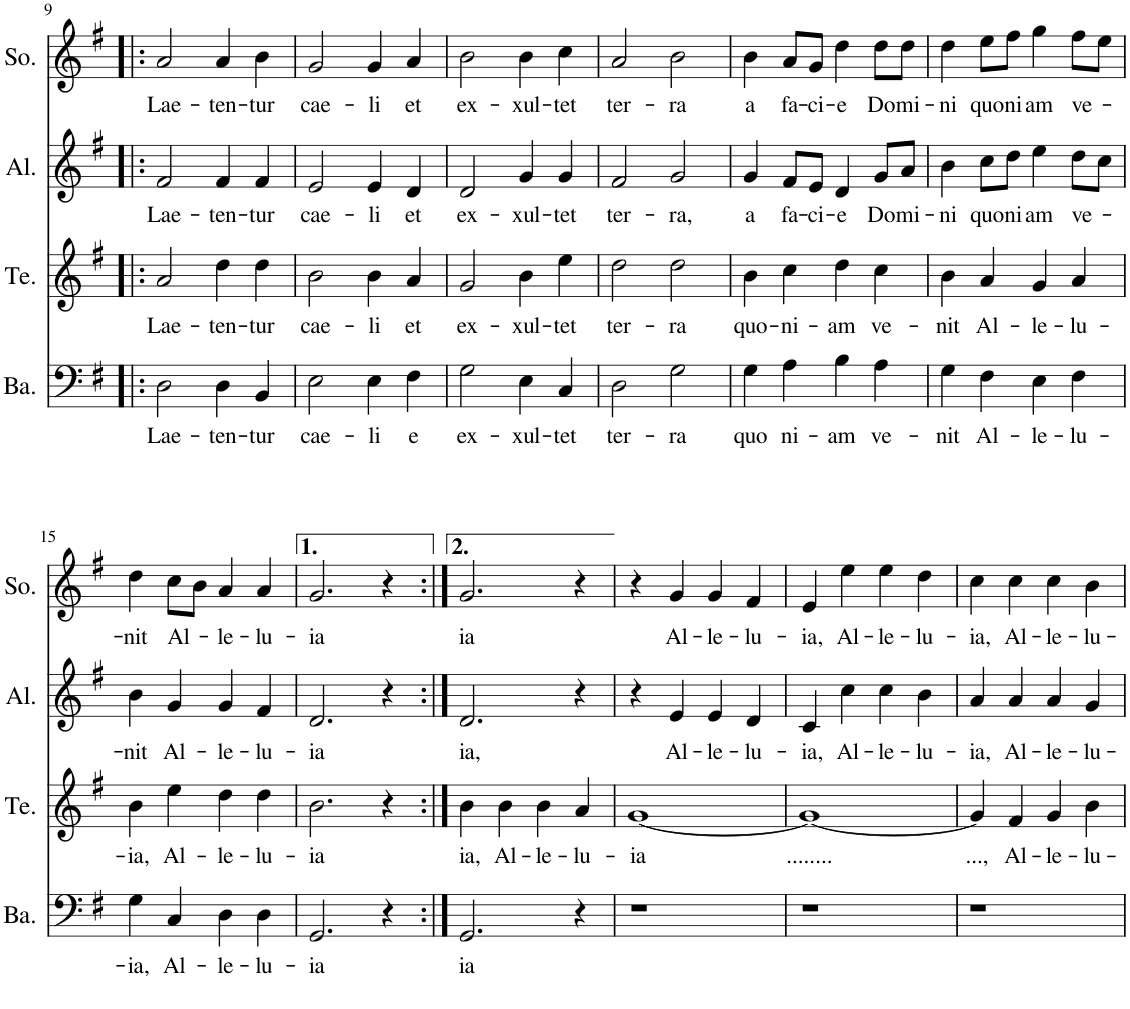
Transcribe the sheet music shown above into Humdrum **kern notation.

**kern	**text	**kern	**text	**kern	**text	**kern	**text
*part4	*part4	*part3	*part3	*part2	*part2	*part1	*part1
*staff4	*staff4	*staff3	*staff3	*staff2	*staff2	*staff1	*staff1
*I"Basse	*	*I"Tenor	*	*I"Alto	*	*I"Soprano	*
*I'Ba.	*	*I'Te.	*	*I'Al.	*	*I'So.	*
!!LO:PB:g=z
*clefF4	*	*clefG2	*	*clefG2	*	*clefG2	*
*	*	*Trd7c12	*	*	*	*	*
*k[f#]	*	*k[f#]	*	*k[f#]	*	*k[f#]	*
*M4/4	*	*M4/4	*	*M4/4	*	*M4/4	*
=9!|:	=9!|:	=9!|:	=9!|:	=9!|:	=9!|:	=9!|:	=9!|:
!	!LO:LY:b	!	!LO:LY:b	!	!LO:LY:b	!	!LO:LY:b
2D\	Lae-	2a/	Lae-	2f#/	Lae-	2a/	Lae-
!	!LO:LY:b	!	!LO:LY:b	!	!LO:LY:b	!	!LO:LY:b
4D\	-ten-	4dd\	-ten-	4f#/	-ten-	4a/	-ten-
!	!LO:LY:b	!	!LO:LY:b	!	!LO:LY:b	!	!LO:LY:b
4BB/	-tur	4dd\	-tur	4f#/	-tur	4b\	-tur
=10	=10	=10	=10	=10	=10	=10	=10
!	!LO:LY:b	!	!LO:LY:b	!	!LO:LY:b	!	!LO:LY:b
2E\	cae-	2b\	cae-	2e/	cae-	2g/	cae-
!	!LO:LY:b	!	!LO:LY:b	!	!LO:LY:b	!	!LO:LY:b
4E\	-li	4b\	-li	4e/	-li	4g/	-li
!	!LO:LY:b	!	!LO:LY:b	!	!LO:LY:b	!	!LO:LY:b
4F#\	e	4a/	et	4d/	et	4a/	et
=11	=11	=11	=11	=11	=11	=11	=11
!	!LO:LY:b	!	!LO:LY:b	!	!LO:LY:b	!	!LO:LY:b
2G\	ex-	2g/	ex-	2d/	ex-	2b\	ex-
!	!LO:LY:b	!	!LO:LY:b	!	!LO:LY:b	!	!LO:LY:b
4E\	-xul-	4b\	-xul-	4g/	-xul-	4b\	-xul-
!	!LO:LY:b	!	!LO:LY:b	!	!LO:LY:b	!	!LO:LY:b
4C/	-tet	4ee\	-tet	4g/	-tet	4cc\	-tet
=12	=12	=12	=12	=12	=12	=12	=12
!	!LO:LY:b	!	!LO:LY:b	!	!LO:LY:b	!	!LO:LY:b
2D\	ter-	2dd\	ter-	2f#/	ter-	2a/	ter-
!	!LO:LY:b	!	!LO:LY:b	!	!LO:LY:b	!	!LO:LY:b
2G\	-ra	2dd\	-ra	2g/	-ra,	2b\	-ra
=13	=13	=13	=13	=13	=13	=13	=13
!	!LO:LY:b	!	!LO:LY:b	!	!LO:LY:b	!	!LO:LY:b
4G\	quo	4b\	quo-	4g/	a	4b\	a
!	!LO:LY:b	!	!LO:LY:b	!	!LO:LY:b	!	!LO:LY:b
4A\	ni-	4cc\	-ni-	8f#/L	fa-	8a/L	fa-
!	!	!	!	!	!LO:LY:b	!	!LO:LY:b
.	.	.	.	8e/J	-ci-	8g/J	-ci-
!	!LO:LY:b	!	!LO:LY:b	!	!LO:LY:b	!	!LO:LY:b
4B\	-am	4dd\	-am	4d/	-e	4dd\	-e
!	!LO:LY:b	!	!LO:LY:b	!	!LO:LY:b	!	!LO:LY:b
4A\	ve-	4cc\	ve-	8g/L	Do-	8dd\L	Do-
!	!	!	!	!	!LO:LY:b	!	!LO:LY:b
.	.	.	.	8a/J	-mi-	8dd\J	-mi-
=14	=14	=14	=14	=14	=14	=14	=14
!	!LO:LY:b	!	!LO:LY:b	!	!LO:LY:b	!	!LO:LY:b
4G\	-nit	4b\	-nit	4b\	-ni	4dd\	-ni
!	!LO:LY:b	!	!LO:LY:b	!	!LO:LY:b	!	!LO:LY:b
4F#\	Al-	4a/	Al-	8cc\L	quo-	8ee\L	quo-
!	!	!	!	!	!LO:LY:b	!	!LO:LY:b
.	.	.	.	8dd\J	-ni-	8ff#\J	-ni-
!	!LO:LY:b	!	!LO:LY:b	!	!LO:LY:b	!	!LO:LY:b
4E\	-le-	4g/	-le-	4ee\	-am	4gg\	-am
!	!LO:LY:b	!	!LO:LY:b	!	!LO:LY:b	!	!LO:LY:b
4F#\	-lu-	4a/	-lu-	8dd\L	ve-	8ff#\L	ve-
.	.	.	.	8cc\J	.	8ee\J	.
!!LO:LB:g=z
=15	=15	=15	=15	=15	=15	=15	=15
!	!LO:LY:b	!	!LO:LY:b	!	!LO:LY:b	!	!LO:LY:b
4G\	-ia,	4b\	-ia,	4b\	-nit	4dd\	-nit
!	!LO:LY:b	!	!LO:LY:b	!	!LO:LY:b	!	!LO:LY:b
4C/	Al-	4ee\	Al-	4g/	Al-	8cc\L	Al-
.	.	.	.	.	.	8b\J	.
!	!LO:LY:b	!	!LO:LY:b	!	!LO:LY:b	!	!LO:LY:b
4D\	-le-	4dd\	-le-	4g/	-le-	4a/	-le-
!	!LO:LY:b	!	!LO:LY:b	!	!LO:LY:b	!	!LO:LY:b
4D\	-lu-	4dd\	-lu-	4f#/	-lu-	4a/	-lu-
=16	=16	=16	=16	=16	=16	=16	=16
!	!LO:LY:b	!	!LO:LY:b	!	!LO:LY:b	!	!LO:LY:b
2.GG/	-ia	2.b\	-ia	2.d/	-ia	2.g/	-ia
4r	.	4r	.	4r	.	4r	.
=17:|!	=17:|!	=17:|!	=17:|!	=17:|!	=17:|!	=17:|!	=17:|!
!	!LO:LY:b	!	!LO:LY:b	!	!LO:LY:b	!	!LO:LY:b
2.GG/	ia	4b\	ia,	2.d/	ia,	2.g/	ia
!	!	!	!LO:LY:b	!	!	!	!
.	.	4b\	Al-	.	.	.	.
!	!	!	!LO:LY:b	!	!	!	!
.	.	4b\	-le-	.	.	.	.
!	!	!	!LO:LY:b	!	!	!	!
4r	.	4a/	-lu-	4r	.	4r	.
=18	=18	=18	=18	=18	=18	=18	=18
!	!	!	!LO:LY:b	!	!	!	!
1r	.	[1g	-ia	4r	.	4r	.
!	!	!	!	!	!LO:LY:b	!	!LO:LY:b
.	.	.	.	4e/	Al-	4g/	Al-
!	!	!	!	!	!LO:LY:b	!	!LO:LY:b
.	.	.	.	4e/	-le-	4g/	-le-
!	!	!	!	!	!LO:LY:b	!	!LO:LY:b
.	.	.	.	4d/	-lu-	4f#/	-lu-
=19	=19	=19	=19	=19	=19	=19	=19
!	!	!	!LO:LY:b	!	!LO:LY:b	!	!LO:LY:b
1r	.	1g_	........	4c/	-ia,	4e/	-ia,
!	!	!	!	!	!LO:LY:b	!	!LO:LY:b
.	.	.	.	4cc\	Al-	4ee\	Al-
!	!	!	!	!	!LO:LY:b	!	!LO:LY:b
.	.	.	.	4cc\	-le-	4ee\	-le-
!	!	!	!	!	!LO:LY:b	!	!LO:LY:b
.	.	.	.	4b\	-lu-	4dd\	-lu-
=20	=20	=20	=20	=20	=20	=20	=20
!	!	!	!LO:LY:b	!	!LO:LY:b	!	!LO:LY:b
1r	.	4g/]	...,	4a/	-ia,	4cc\	-ia,
!	!	!	!LO:LY:b	!	!LO:LY:b	!	!LO:LY:b
.	.	4f#/	Al-	4a/	Al-	4cc\	Al-
!	!	!	!LO:LY:b	!	!LO:LY:b	!	!LO:LY:b
.	.	4g/	-le-	4a/	-le-	4cc\	-le-
!	!	!	!LO:LY:b	!	!LO:LY:b	!	!LO:LY:b
.	.	4b\	-lu-	4g/	-lu-	4b\	-lu-
=	=	=	=	=	=	=	=
*-	*-	*-	*-	*-	*-	*-	*-
